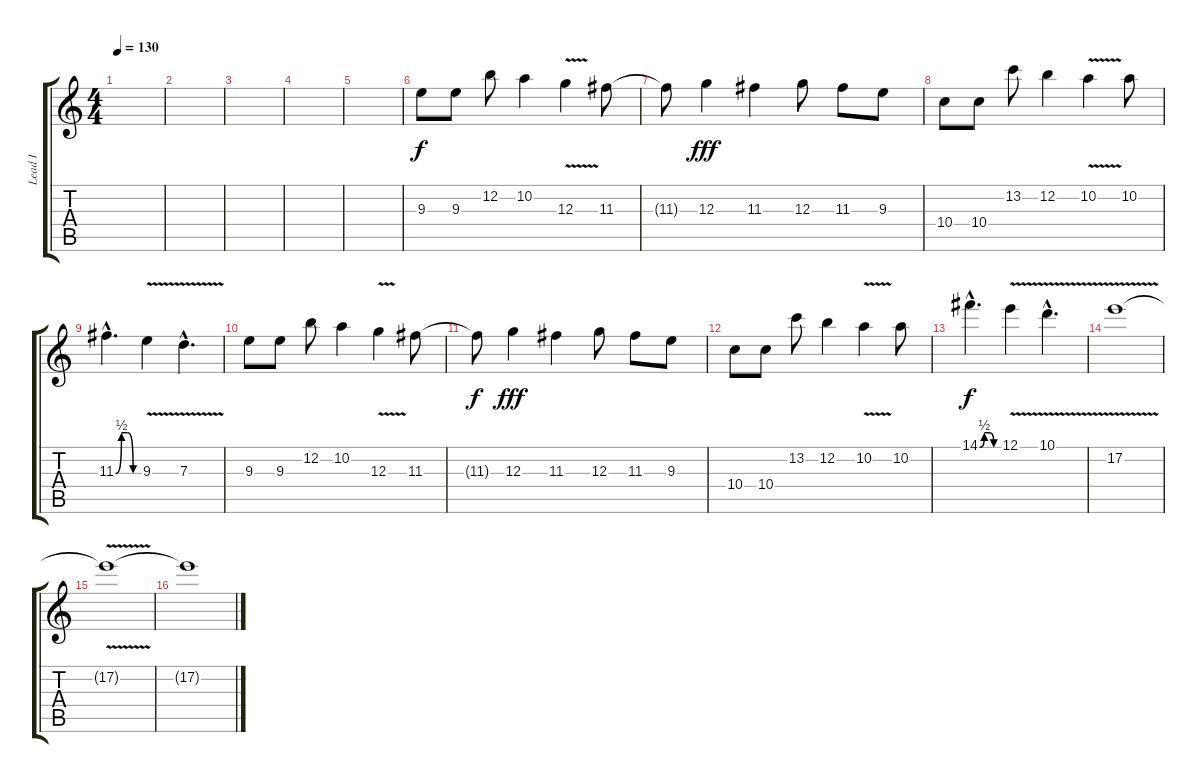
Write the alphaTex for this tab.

\track ("Lead I" "Lead I") {instrument overdrivenguitar}
\staff {score tabs}
\tuning (E4 B3 G3 D3 A2 E2) {hide}
\ts (4 4)
\tempo 130
\clef g2
\ks c
|
|
|
|
|
9.3.8 9.3.8 12.2.8 10.2.4 12.3{v}.4 11.3.8 |
11.3{t}.8{dy f} 12.3.4{dy fff} 11.3.4 12.3.8 11.3.8 9.3.8 |
10.4.8 10.4.8 13.2.8 12.2.4 10.2{v}.4 10.2.8 |
11.3{be (custom 0 0 15 2 30 2 45 0 60 0) hac}.4{d} 9.3{v}.4 7.3{v hac}.4{d} |
9.3.8 9.3.8 12.2.8 10.2.4 12.3{v}.4 11.3.8 |
11.3{t}.8{dy f} 12.3.4{dy fff} 11.3.4 12.3.8 11.3.8 9.3.8 |
10.4.8 10.4.8 13.2.8 12.2.4 10.2{v}.4 10.2.8 |
14.1{be (custom 0 0 15 2 30 2 45 0 60 0) hac}.4{d dy f volume 16} 12.1{v}.4 10.1{v hac}.4{d} |
17.2{v}.1{volume 10} |
17.2{t}.1{volume 12} |
17.2{t}.1{volume 14}
